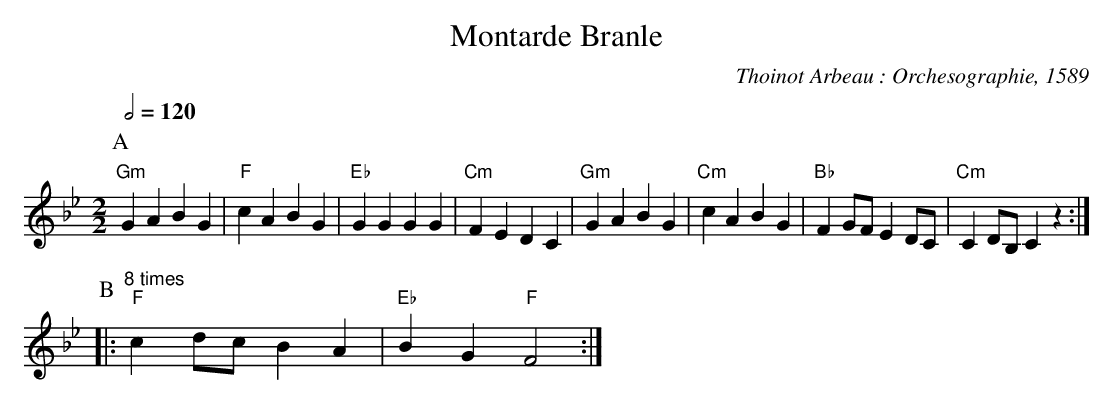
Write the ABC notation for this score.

X:1
T:Montarde Branle
C:Thoinot Arbeau : Orchesographie, 1589
Q:1/2=120
M:2/2
L:1/4
K:Gm
P:A
"Gm"GA BG | "F"cA BG | "Eb"GG GG | "Cm"FE DC |\
"Gm"GA BG | "Cm"cA BG | "Bb"FG/F/ ED/C/ | "Cm"CD/B,/ C z :|
P:B
|: "^8 times" "F"cd/c/ BA | "Eb"BG "F"F2 :|
